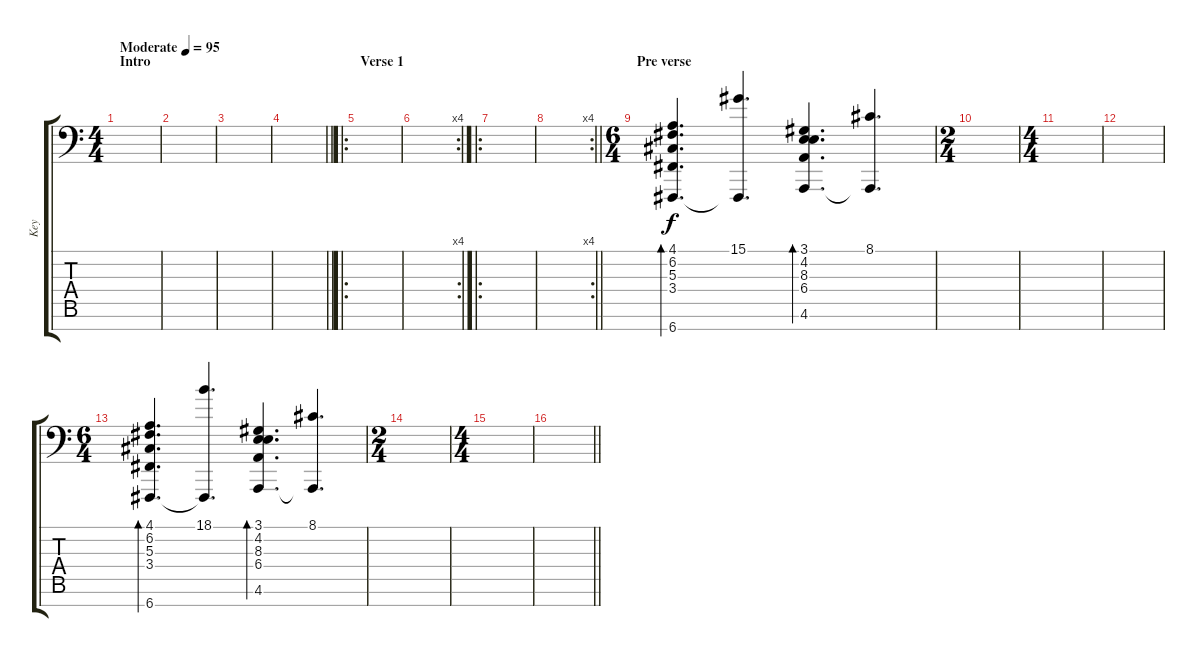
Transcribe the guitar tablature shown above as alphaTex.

\track ("Key" "Key") {instrument acousticgrandpiano}
\staff {score tabs}
\tuning (F3 C3 Ab2 Eb2 Bb1 F1 C1) {hide}
\ts (4 4)
\section ("" "Intro")
\tempo (95 "Moderate")
\clef f4
\ks c
|
|
|
\barLineRight lightlight
|
\ro
\section ("" "Verse 1")
|
\rc 4
|
\ro
|
\rc 4
\barLineRight lightlight
|
\ts (6 4)
\section ("" "Pre verse")
(4.1 6.2 5.3 3.4 6.7).4{d bd 60} (15.1 6.7{t}).4{d} (3.1 4.2 8.3 6.4 4.6).4{d bd 60} (8.1 4.6{t}).4{d} |
\ts (2 4)
|
\ts (4 4)
|
|
\ts (6 4)
(4.1 6.2 5.3 3.4 6.7).4{d bd 60} (18.1 6.7{t}).4{d} (3.1 4.2 8.3 6.4 4.6).4{d bd 60} (8.1 4.6{t}).4{d} |
\ts (2 4)
|
\ts (4 4)
|
\barLineRight lightlight
